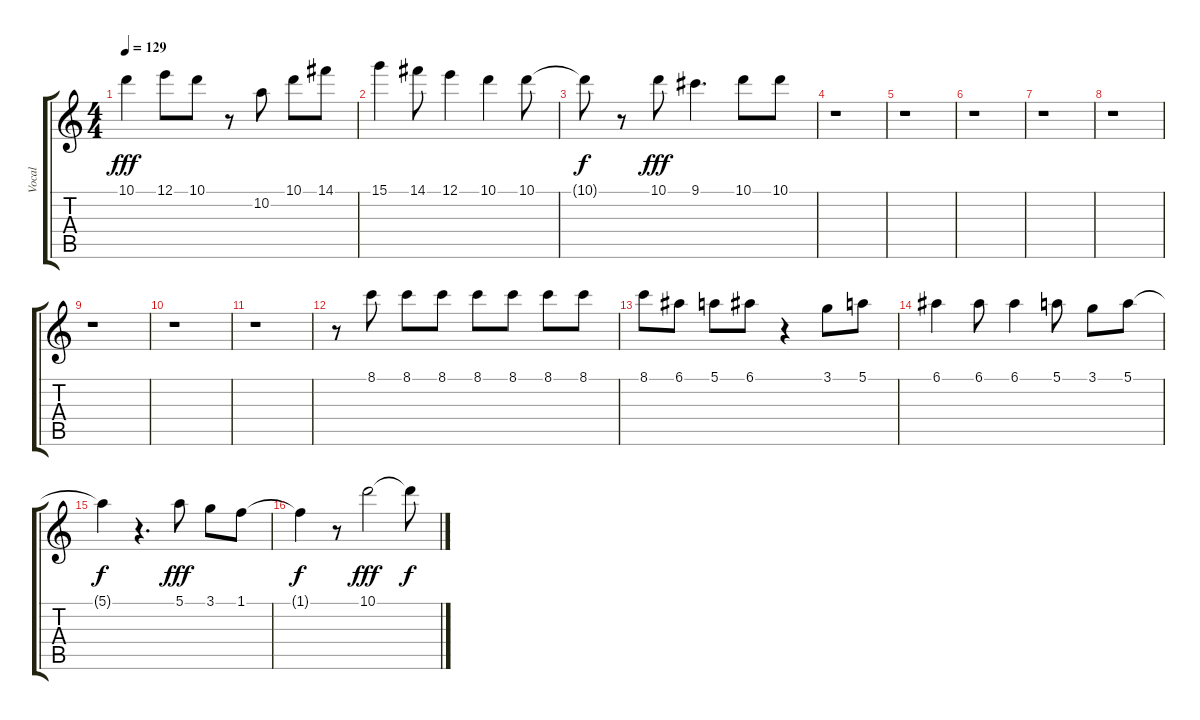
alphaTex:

\track ("Vocal" "Vocal") {instrument electricguitarmuted}
\staff {score tabs}
\tuning (E4 B3 G3 D3 A2 E2) {hide}
\ts (4 4)
\tempo 129
\clef g2
\ks c
10.1.4{dy fff} 12.1.8 10.1.8 r.8 10.2.8 10.1.8 14.1.8 |
15.1.4 14.1.8 12.1.4 10.1.4 10.1.8 |
10.1{t}.8{dy f} r.8 10.1.8{dy fff} 9.1.4{d} 10.1.8 10.1.8 |
r.1 |
r.1 |
r.1 |
r.1 |
r.1 |
r.1 |
r.1 |
r.1 |
r.8 8.1.8 8.1.8 8.1.8 8.1.8 8.1.8 8.1.8 8.1.8 |
8.1.8 6.1.8 5.1.8 6.1.8 r.4 3.1.8 5.1.8 |
6.1.4 6.1.8 6.1.4 5.1.8 3.1.8 5.1.8 |
5.1{t}.4{dy f} r.4{d} 5.1.8{dy fff} 3.1.8 1.1.8 |
1.1{t}.4{dy f} r.8 10.1.2{dy fff} 10.1{t}.8{dy f}
